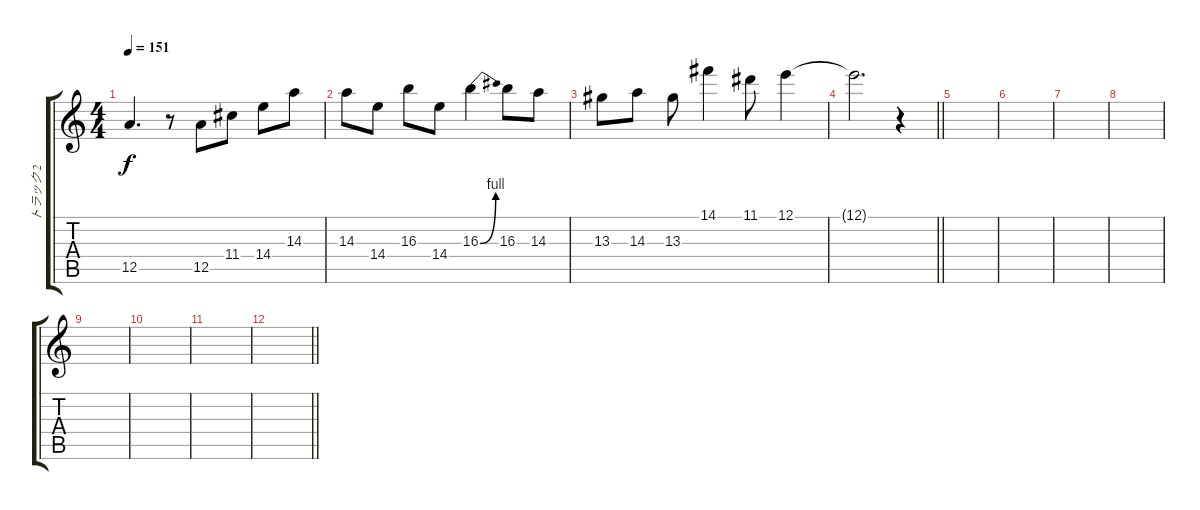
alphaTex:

\track ("トラック 2" "トラック 2") {instrument overdrivenguitar}
\staff {score tabs}
\tuning (E4 B3 G3 D3 A2 E2) {hide}
\ts (4 4)
\tempo 151
\clef g2
\ks c
12.5.4{d dy f} r.8 12.5.8 11.4.8 14.4.8 14.3.8 |
14.3.8 14.4.8 16.3.8 14.4.8 16.3{be (bend 0 0 60 4)}.4 16.3.8 14.3.8 |
13.3.8 14.3.8 13.3.8 14.1.4 11.1.8 12.1.4 |
\barLineRight lightlight
12.1{t}.2{d} r.4 |
|
|
|
|
|
|
|
\barLineRight lightlight
